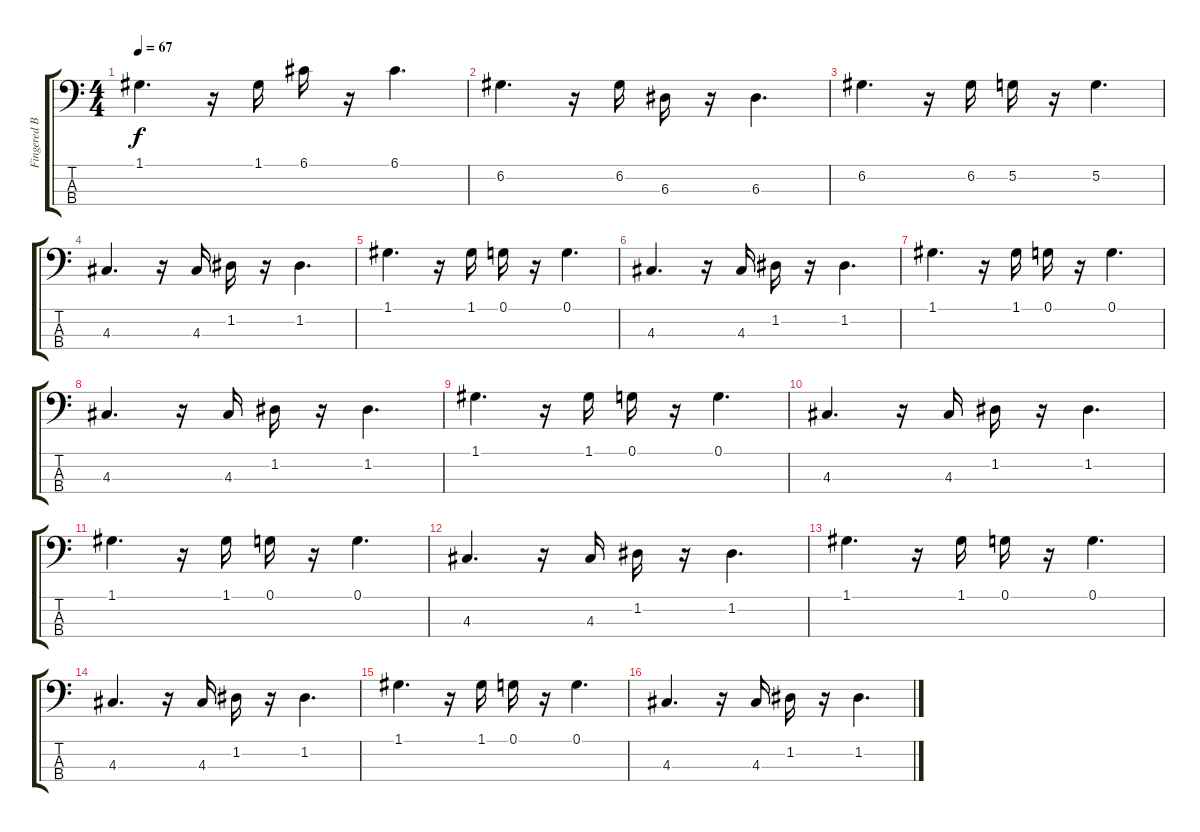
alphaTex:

\track ("Fingered Bass" "Fingered B") {instrument electricbassfinger}
\staff {score tabs}
\tuning (G2 D2 A1 E1) {hide}
\ts (4 4)
\tempo 67
\clef f4
\ks c
1.1.4{d dy f} r.16 1.1.16 6.1.16 r.16 6.1.4{d} |
6.2.4{d} r.16 6.2.16 6.3.16 r.16 6.3.4{d} |
6.2.4{d} r.16 6.2.16 5.2.16 r.16 5.2.4{d} |
4.3.4{d} r.16 4.3.16 1.2.16 r.16 1.2.4{d} |
1.1.4{d} r.16 1.1.16 0.1.16 r.16 0.1.4{d} |
4.3.4{d} r.16 4.3.16 1.2.16 r.16 1.2.4{d} |
1.1.4{d} r.16 1.1.16 0.1.16 r.16 0.1.4{d} |
4.3.4{d} r.16 4.3.16 1.2.16 r.16 1.2.4{d} |
1.1.4{d} r.16 1.1.16 0.1.16 r.16 0.1.4{d} |
4.3.4{d} r.16 4.3.16 1.2.16 r.16 1.2.4{d} |
1.1.4{d} r.16 1.1.16 0.1.16 r.16 0.1.4{d} |
4.3.4{d} r.16 4.3.16 1.2.16 r.16 1.2.4{d} |
1.1.4{d} r.16 1.1.16 0.1.16 r.16 0.1.4{d} |
4.3.4{d} r.16 4.3.16 1.2.16 r.16 1.2.4{d} |
1.1.4{d} r.16 1.1.16 0.1.16 r.16 0.1.4{d} |
4.3.4{d} r.16 4.3.16 1.2.16 r.16 1.2.4{d}
